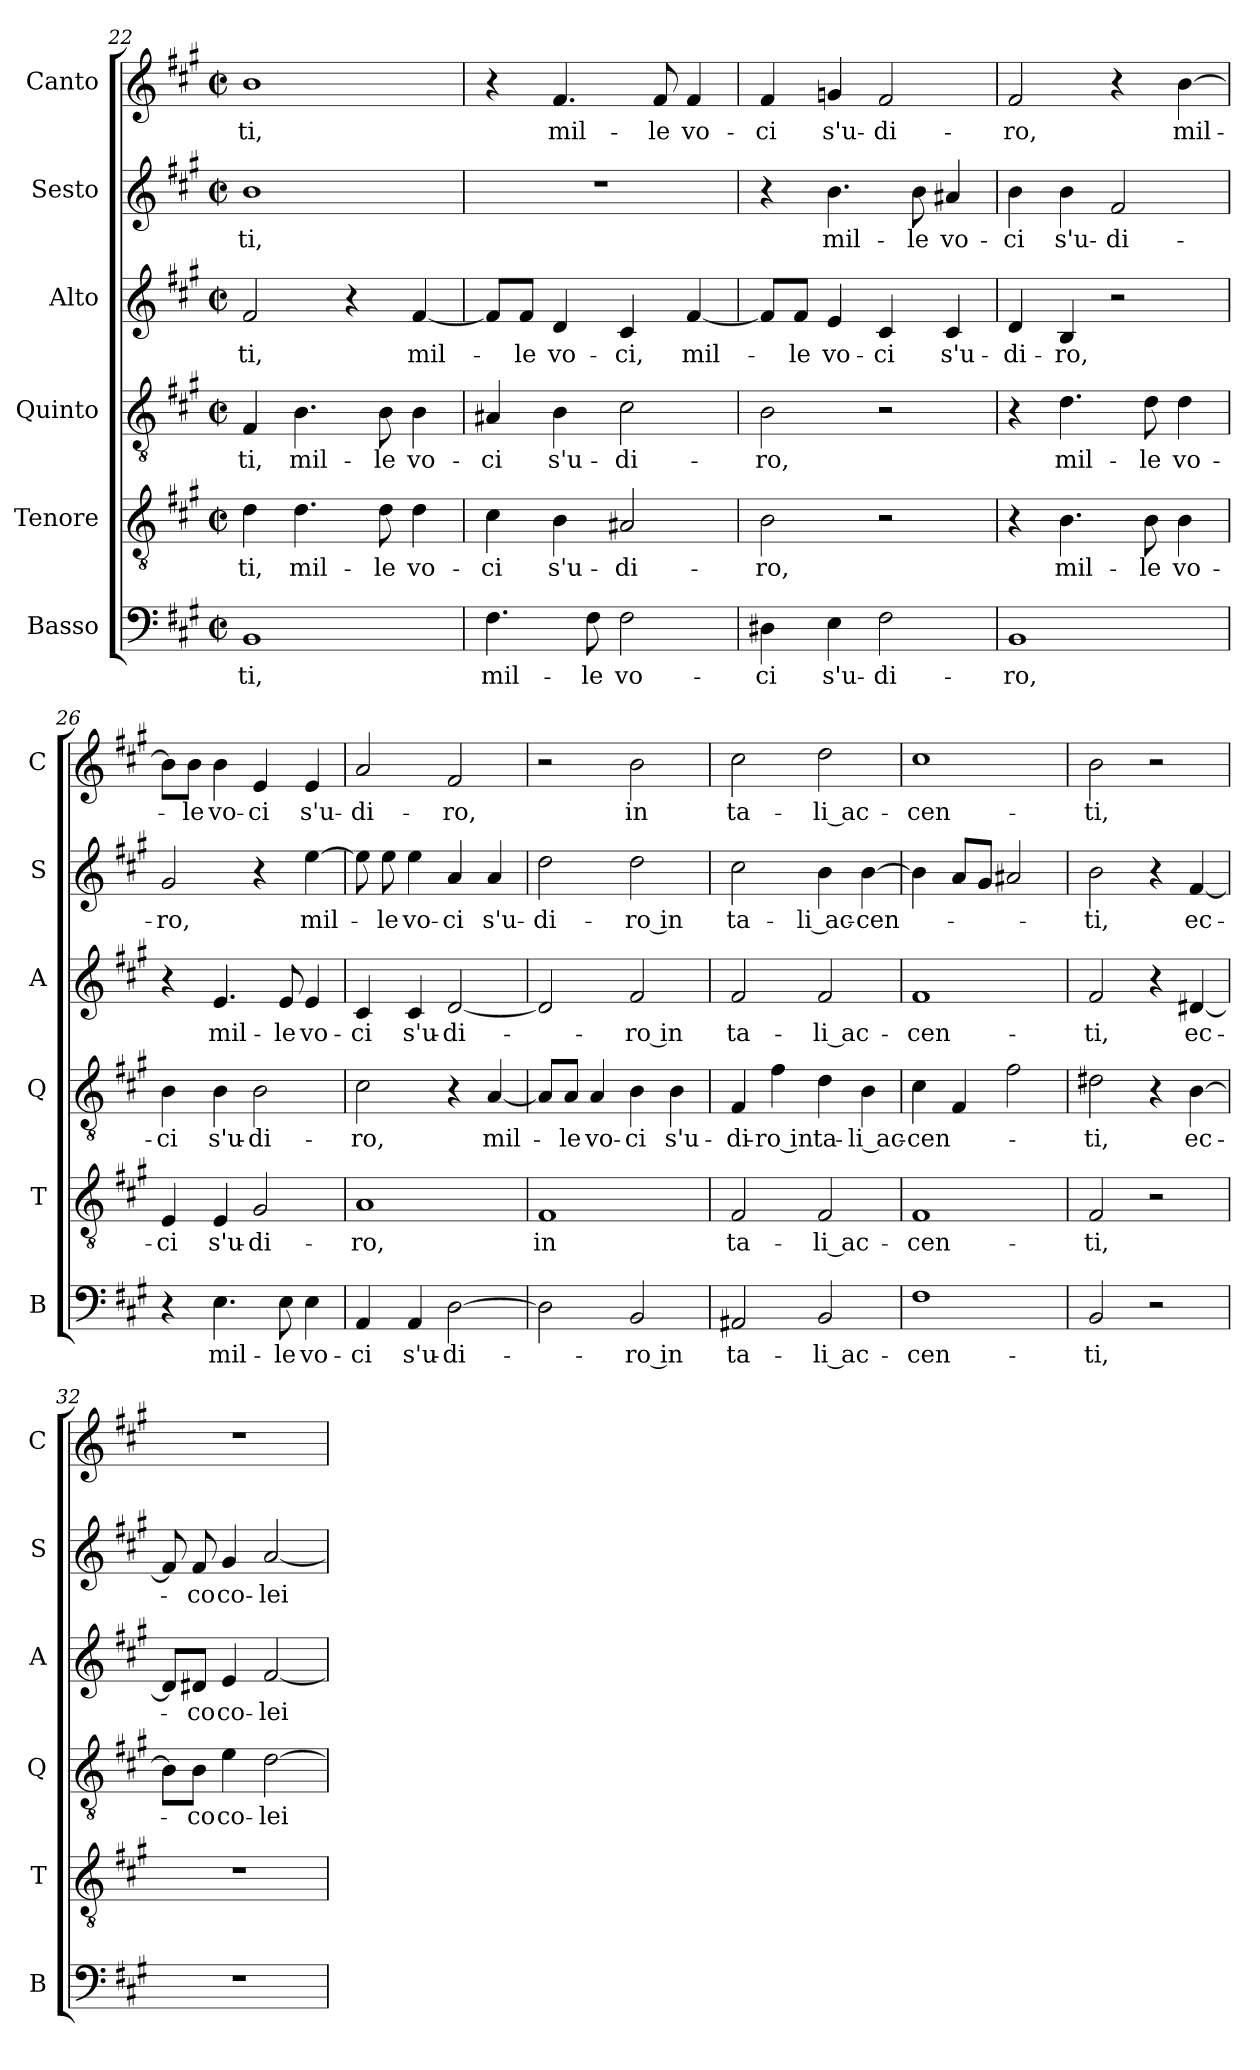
**kern	**text	**kern	**text	**kern	**text	**kern	**text	**kern	**text	**kern	**text
*part6	*part6	*part5	*part5	*part4	*part4	*part3	*part3	*part2	*part2	*part1	*part1
*staff6	*staff6	*staff5	*staff5	*staff4	*staff4	*staff3	*staff3	*staff2	*staff2	*staff1	*staff1
*I"Basso	*	*I"Tenore	*	*I"Quinto	*	*I"Alto	*	*I"Sesto	*	*I"Canto	*
*I'B	*	*I'T	*	*I'Q	*	*I'A	*	*I'S	*	*I'C	*
*clefF4	*	*clefGv2	*	*clefGv2	*	*clefG2	*	*clefG2	*	*clefG2	*
*k[f#c#g#]	*	*k[f#c#g#]	*	*k[f#c#g#]	*	*k[f#c#g#]	*	*k[f#c#g#]	*	*k[f#c#g#]	*
*A:	*	*A:	*	*A:	*	*A:	*	*A:	*	*A:	*
*M2/2	*	*M2/2	*	*M2/2	*	*M2/2	*	*M2/2	*	*M2/2	*
*met(c|)	*	*met(c|)	*	*met(c|)	*	*met(c|)	*	*met(c|)	*	*met(c|)	*
=22	=22	=22	=22	=22	=22	=22	=22	=22	=22	=22	=22
!	!LO:LY:b	!	!LO:LY:b	!	!LO:LY:b	!	!LO:LY:b	!	!LO:LY:b	!	!LO:LY:b
1BB	-ti,	4d\	-ti,	4F#/	-ti,	2f#/	-ti,	1b	-ti,	1b	-ti,
!	!	!	!LO:LY:b	!	!LO:LY:b	!	!	!	!	!	!
.	.	4.d\	mil-	4.B\	mil-	.	.	.	.	.	.
.	.	.	.	.	.	4r	.	.	.	.	.
!	!	!	!LO:LY:b	!	!LO:LY:b	!	!	!	!	!	!
.	.	8d\	-le	8B\	-le	.	.	.	.	.	.
!	!	!	!LO:LY:b	!	!LO:LY:b	!	!LO:LY:b	!	!	!	!
.	.	4d\	vo-	4B\	vo-	[4f#/	mil-	.	.	.	.
=23	=23	=23	=23	=23	=23	=23	=23	=23	=23	=23	=23
!	!LO:LY:b	!	!LO:LY:b	!	!LO:LY:b	!	!	!	!	!	!
4.F#\	mil-	4c#\	-ci	4A#X/	-ci	8f#/L]	.	1r	.	4r	.
!	!	!	!	!	!	!	!LO:LY:b	!	!	!	!
.	.	.	.	.	.	8f#/J	-le	.	.	.	.
!	!	!	!LO:LY:b	!	!LO:LY:b	!	!LO:LY:b	!	!	!	!LO:LY:b
.	.	4B\	s'u-	4B\	s'u-	4d/	vo-	.	.	4.f#/	mil-
!	!LO:LY:b	!	!	!	!	!	!	!	!	!	!
8F#\	-le	.	.	.	.	.	.	.	.	.	.
!	!LO:LY:b	!	!LO:LY:b	!	!LO:LY:b	!	!LO:LY:b	!	!	!	!
2F#\	vo-	2A#X/	-di-	2c#\	-di-	4c#/	-ci,	.	.	.	.
!	!	!	!	!	!	!	!	!	!	!	!LO:LY:b
.	.	.	.	.	.	.	.	.	.	8f#/	-le
!	!	!	!	!	!	!	!LO:LY:b	!	!	!	!LO:LY:b
.	.	.	.	.	.	[4f#/	mil-	.	.	4f#/	vo-
=24	=24	=24	=24	=24	=24	=24	=24	=24	=24	=24	=24
!	!LO:LY:b	!	!LO:LY:b	!	!LO:LY:b	!	!	!	!	!	!LO:LY:b
4D#X\	-ci	2B\	-ro,	2B\	-ro,	8f#/L]	.	4r	.	4f#/	-ci
!	!	!	!	!	!	!	!LO:LY:b	!	!	!	!
.	.	.	.	.	.	8f#/J	-le	.	.	.	.
!	!LO:LY:b	!	!	!	!	!	!LO:LY:b	!	!LO:LY:b	!	!LO:LY:b
4E\	s'u-	.	.	.	.	4e/	vo-	4.b\	mil-	4gn/	s'u-
!	!LO:LY:b	!	!	!	!	!	!LO:LY:b	!	!	!	!LO:LY:b
2F#\	-di-	2r	.	2r	.	4c#/	-ci	.	.	2f#/	-di-
!	!	!	!	!	!	!	!	!	!LO:LY:b	!	!
.	.	.	.	.	.	.	.	8b\	-le	.	.
!	!	!	!	!	!	!	!LO:LY:b	!	!LO:LY:b	!	!
.	.	.	.	.	.	4c#/	s'u-	4a#X/	vo-	.	.
!!LO:LB:g=z
=25	=25	=25	=25	=25	=25	=25	=25	=25	=25	=25	=25
!	!LO:LY:b	!	!	!	!	!	!LO:LY:b	!	!LO:LY:b	!	!LO:LY:b
1BB	-ro,	4r	.	4r	.	4d/	-di-	4b\	-ci	2f#/	-ro,
!	!	!	!LO:LY:b	!	!LO:LY:b	!	!LO:LY:b	!	!LO:LY:b	!	!
.	.	4.B\	mil-	4.d\	mil-	4B/	-ro,	4b\	s'u-	.	.
!	!	!	!	!	!	!	!	!	!LO:LY:b	!	!
.	.	.	.	.	.	2r	.	2f#/	-di-	4r	.
!	!	!	!LO:LY:b	!	!LO:LY:b	!	!	!	!	!	!
.	.	8B\	-le	8d\	-le	.	.	.	.	.	.
!	!	!	!LO:LY:b	!	!LO:LY:b	!	!	!	!	!	!LO:LY:b
.	.	4B\	vo-	4d\	vo-	.	.	.	.	[4b\	mil-
=26	=26	=26	=26	=26	=26	=26	=26	=26	=26	=26	=26
!	!	!	!LO:LY:b	!	!LO:LY:b	!	!	!	!LO:LY:b	!	!
4r	.	4E/	-ci	4B\	-ci	4r	.	2g#/	-ro,	8b\L]	.
!	!	!	!	!	!	!	!	!	!	!	!LO:LY:b
.	.	.	.	.	.	.	.	.	.	8b\J	-le
!	!LO:LY:b	!	!LO:LY:b	!	!LO:LY:b	!	!LO:LY:b	!	!	!	!LO:LY:b
4.E\	mil-	4E/	s'u-	4B\	s'u-	4.e/	mil-	.	.	4b\	vo-
!	!	!	!LO:LY:b	!	!LO:LY:b	!	!	!	!	!	!LO:LY:b
.	.	2G#/	-di-	2B\	-di-	.	.	4r	.	4e/	-ci
!	!LO:LY:b	!	!	!	!	!	!LO:LY:b	!	!	!	!
8E\	-le	.	.	.	.	8e/	-le	.	.	.	.
!	!LO:LY:b	!	!	!	!	!	!LO:LY:b	!	!LO:LY:b	!	!LO:LY:b
4E\	vo-	.	.	.	.	4e/	vo-	[4ee\	mil-	4e/	s'u-
=27	=27	=27	=27	=27	=27	=27	=27	=27	=27	=27	=27
!	!LO:LY:b	!	!LO:LY:b	!	!LO:LY:b	!	!LO:LY:b	!	!	!	!LO:LY:b
4AA/	-ci	1A	-ro,	2c#\	-ro,	4c#/	-ci	8ee\]	.	2a/	-di-
!	!	!	!	!	!	!	!	!	!LO:LY:b	!	!
.	.	.	.	.	.	.	.	8ee\	-le	.	.
!	!LO:LY:b	!	!	!	!	!	!LO:LY:b	!	!LO:LY:b	!	!
4AA/	s'u-	.	.	.	.	4c#/	s'u-	4ee\	vo-	.	.
!	!LO:LY:b	!	!	!	!	!	!LO:LY:b	!	!LO:LY:b	!	!LO:LY:b
[2D\	-di-	.	.	4r	.	[2d/	-di-	4a/	-ci	2f#/	-ro,
!	!	!	!	!	!LO:LY:b	!	!	!	!LO:LY:b	!	!
.	.	.	.	[4A/	mil-	.	.	4a/	s'u-	.	.
=28	=28	=28	=28	=28	=28	=28	=28	=28	=28	=28	=28
!	!	!	!LO:LY:b	!	!	!	!	!	!LO:LY:b	!	!
2D\]	.	1F#	in	8A/L]	.	2d/]	.	2dd\	-di-	2r	.
!	!	!	!	!	!LO:LY:b	!	!	!	!	!	!
.	.	.	.	8A/J	-le	.	.	.	.	.	.
!	!	!	!	!	!LO:LY:b	!	!	!	!	!	!
.	.	.	.	4A/	vo-	.	.	.	.	.	.
!	!LO:LY:b	!	!	!	!LO:LY:b	!	!LO:LY:b	!	!LO:LY:b	!	!LO:LY:b
2BB/	-ro in	.	.	4B\	-ci	2f#/	-ro in	2dd\	-ro in	2b\	in
!	!	!	!	!	!LO:LY:b	!	!	!	!	!	!
.	.	.	.	4B\	s'u-	.	.	.	.	.	.
=29	=29	=29	=29	=29	=29	=29	=29	=29	=29	=29	=29
!	!LO:LY:b	!	!LO:LY:b	!	!LO:LY:b	!	!LO:LY:b	!	!LO:LY:b	!	!LO:LY:b
2AA#X/	ta-	2F#/	ta-	4F#/	-di-	2f#/	ta-	2cc#\	ta-	2cc#\	ta-
!	!	!	!	!	!LO:LY:b	!	!	!	!	!	!
.	.	.	.	4f#\	-ro in	.	.	.	.	.	.
!	!LO:LY:b	!	!LO:LY:b	!	!LO:LY:b	!	!LO:LY:b	!	!LO:LY:b	!	!LO:LY:b
2BB/	-li ac-	2F#/	-li ac-	4d\	ta-	2f#/	-li ac-	4b\	-li ac-	2dd\	-li ac-
!	!	!	!	!	!LO:LY:b	!	!	!	!LO:LY:b	!	!
.	.	.	.	4B\	-li ac-	.	.	[4b\	-cen-	.	.
=30	=30	=30	=30	=30	=30	=30	=30	=30	=30	=30	=30
!	!LO:LY:b	!	!LO:LY:b	!	!LO:LY:b	!	!LO:LY:b	!	!	!	!LO:LY:b
1F#	-cen-	1F#	-cen-	4c#\	-cen-	1f#	-cen-	4b\]	.	1cc#	-cen-
.	.	.	.	4F#/	.	.	.	8a/L	.	.	.
.	.	.	.	.	.	.	.	8g#/J	.	.	.
.	.	.	.	2f#\	.	.	.	2a#X/	.	.	.
!!LO:PB:g=z
=31	=31	=31	=31	=31	=31	=31	=31	=31	=31	=31	=31
!	!LO:LY:b	!	!LO:LY:b	!	!LO:LY:b	!	!LO:LY:b	!	!LO:LY:b	!	!LO:LY:b
2BB/	-ti,	2F#/	-ti,	2d#X\	-ti,	2f#/	-ti,	2b\	-ti,	2b\	-ti,
2r	.	2r	.	4r	.	4r	.	4r	.	2r	.
!	!	!	!	!	!LO:LY:b	!	!LO:LY:b	!	!LO:LY:b	!	!
.	.	.	.	[4B\	ec-	[4d#X/	ec-	[4f#/	ec-	.	.
=32	=32	=32	=32	=32	=32	=32	=32	=32	=32	=32	=32
1r	.	1r	.	8B\L]	.	8d#/L]	.	8f#/]	.	1r	.
!	!	!	!	!	!LO:LY:b	!	!LO:LY:b	!	!LO:LY:b	!	!
.	.	.	.	8B\J	-co	8d#X/J	-co	8f#/	-co	.	.
!	!	!	!	!	!LO:LY:b	!	!LO:LY:b	!	!LO:LY:b	!	!
.	.	.	.	4e\	co-	4e/	co-	4g#/	co-	.	.
!	!	!	!	!	!LO:LY:b	!	!LO:LY:b	!	!LO:LY:b	!	!
.	.	.	.	[2d\	-lei	[2f#/	-lei	[2a/	-lei	.	.
=	=	=	=	=	=	=	=	=	=	=	=
*-	*-	*-	*-	*-	*-	*-	*-	*-	*-	*-	*-
